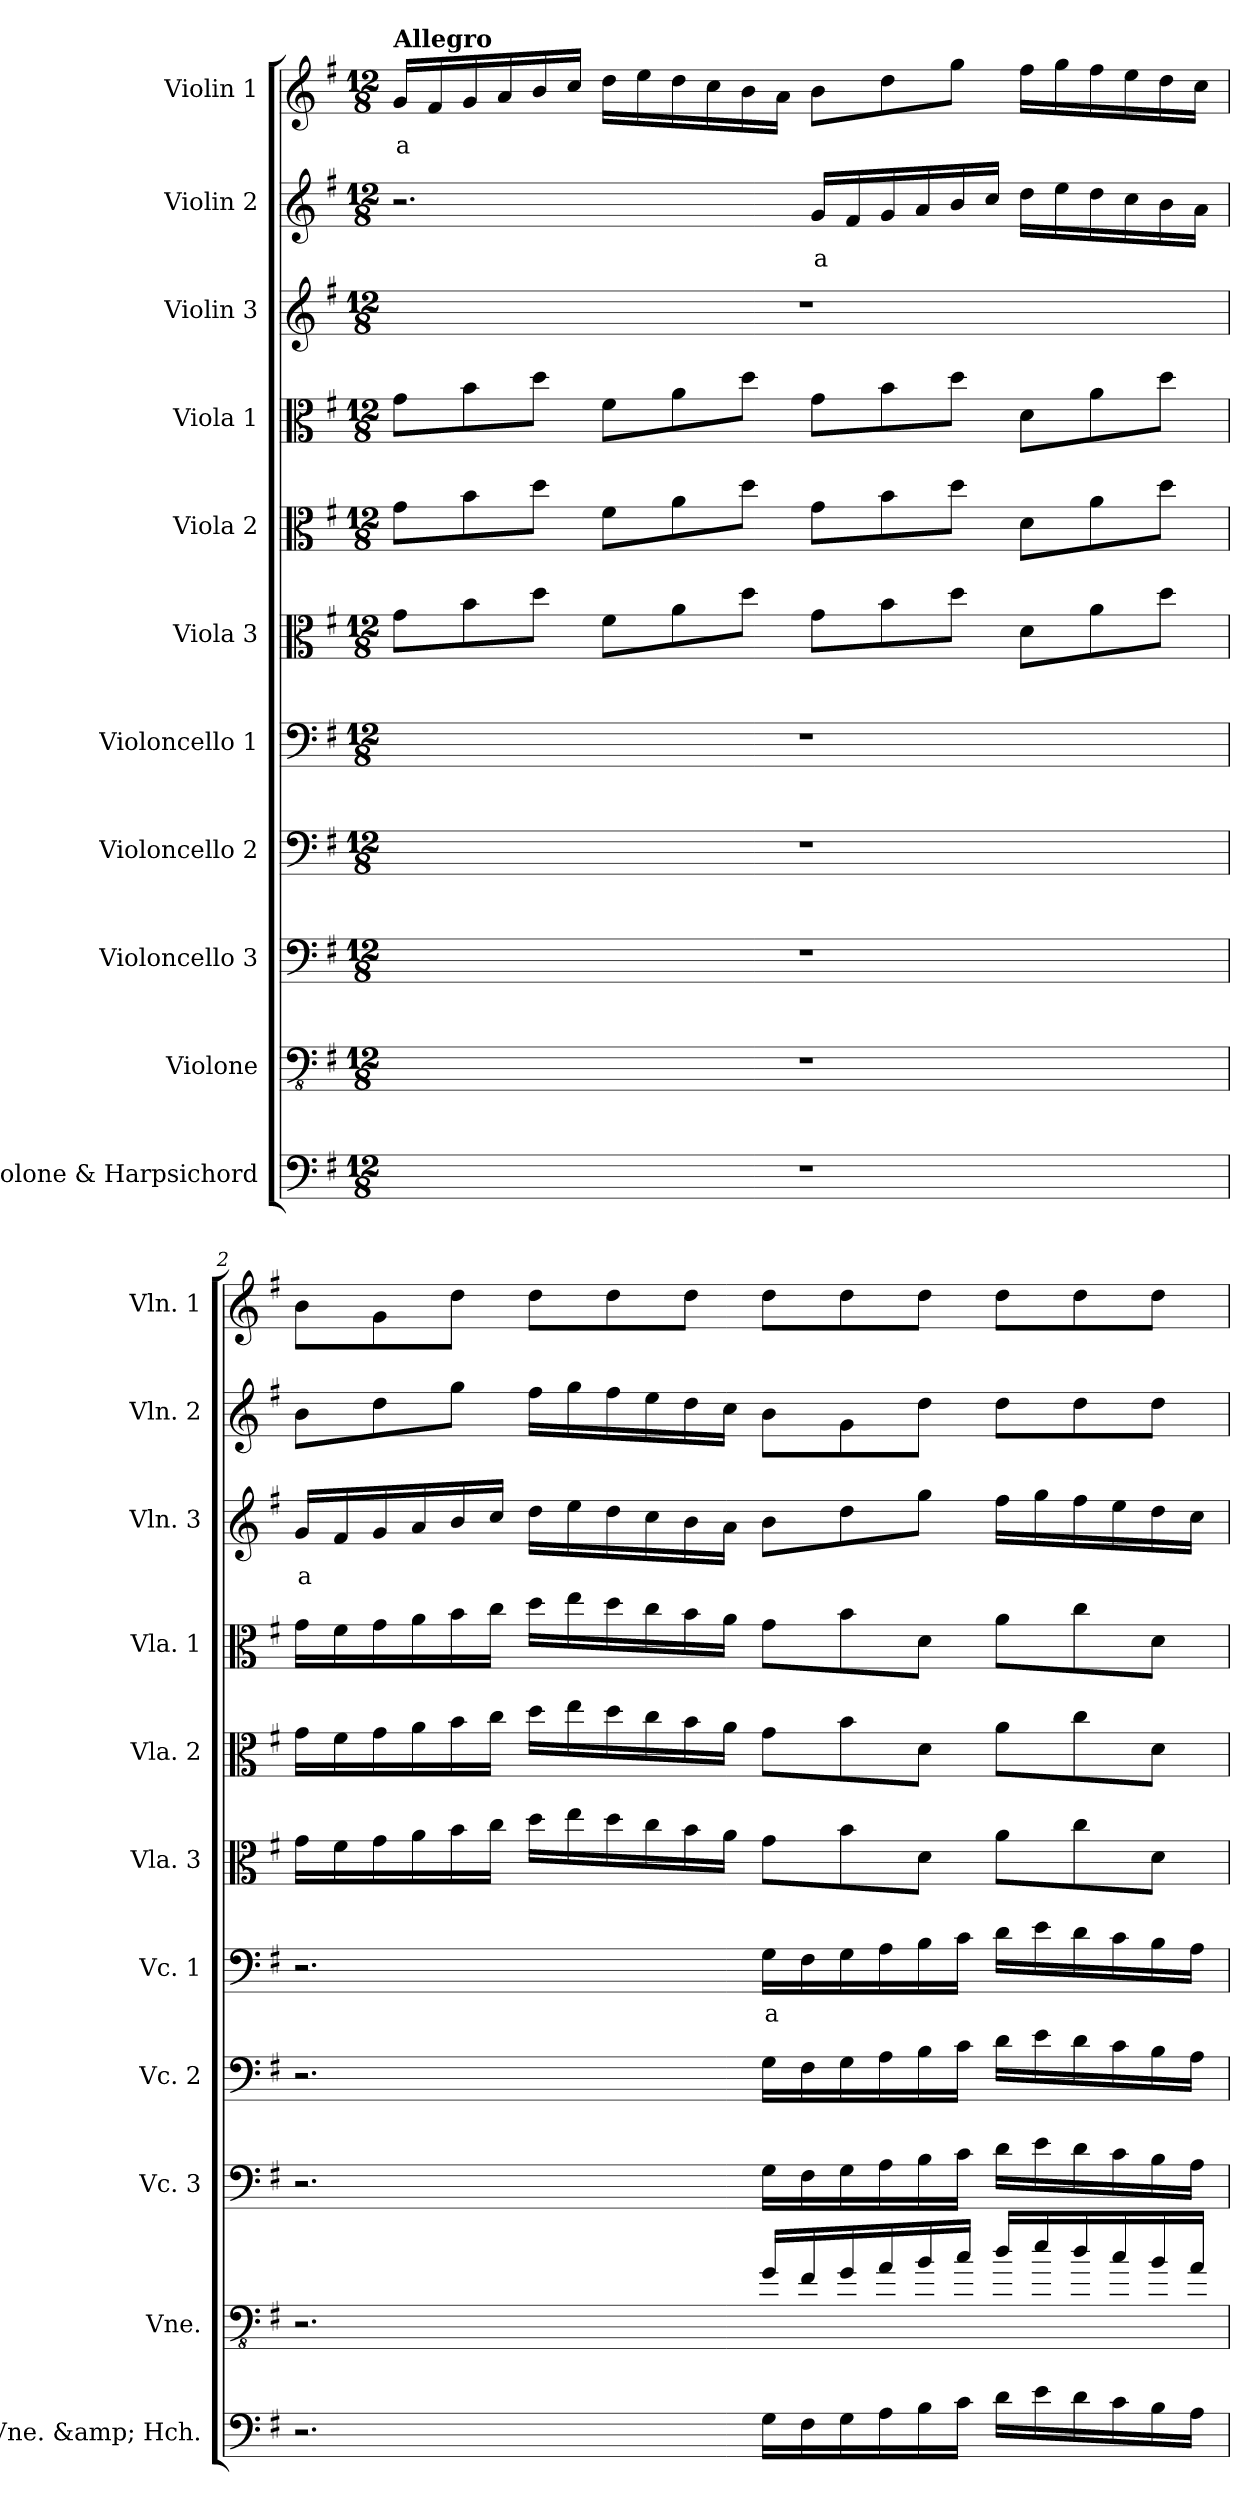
**kern	**kern	**kern	**kern	**kern	**text	**kern	**kern	**kern	**kern	**text	**kern	**text	**kern	**text
*part11	*part10	*part9	*part8	*part7	*part7	*part6	*part5	*part4	*part3	*part3	*part2	*part2	*part1	*part1
*staff11	*staff10	*staff9	*staff8	*staff7	*staff7	*staff6	*staff5	*staff4	*staff3	*staff3	*staff2	*staff2	*staff1	*staff1
*I"Violone &amp; Harpsichord	*I"Violone	*I"Violoncello 3	*I"Violoncello 2	*I"Violoncello 1	*	*I"Viola 3	*I"Viola 2	*I"Viola 1	*I"Violin 3	*	*I"Violin 2	*	*I"Violin 1	*
*I'Vne. &amp; Hch.	*I'Vne.	*I'Vc. 3	*I'Vc. 2	*I'Vc. 1	*	*I'Vla. 3	*I'Vla. 2	*I'Vla. 1	*I'Vln. 3	*	*I'Vln. 2	*	*I'Vln. 1	*
*	*stria5	*	*	*	*	*	*	*	*	*	*	*	*	*
*clefF4	*clefFv4	*clefF4	*clefF4	*clefF4	*	*clefC3	*clefC3	*clefC3	*clefG2	*	*clefG2	*	*clefG2	*
*	*ITrd7c12	*	*	*	*	*	*	*	*	*	*	*	*	*
*k[f#]	*k[f#]	*k[f#]	*k[f#]	*k[f#]	*	*k[f#]	*k[f#]	*k[f#]	*k[f#]	*	*k[f#]	*	*k[f#]	*
*M12/8	*M12/8	*M12/8	*M12/8	*M12/8	*	*M12/8	*M12/8	*M12/8	*M12/8	*	*M12/8	*	*M12/8	*
=1	=1	=1	=1	=1	=1	=1	=1	=1	=1	=1	=1	=1	=1	=1
!	!	!	!	!	!	!	!	!	!	!	!	!	!LO:TX:a:B:t=Allegro	!
!	!	!	!	!	!	!	!	!	!	!	!	!	!	!LO:LY:color=#FF0000
1.r	1.r	1.r	1.r	1.r	.	8g\L	8g\L	8g\L	1.r	.	2.r	.	16g/LL	a
.	.	.	.	.	.	.	.	.	.	.	.	.	16f#/	.
.	.	.	.	.	.	8b\	8b\	8b\	.	.	.	.	16g/	.
.	.	.	.	.	.	.	.	.	.	.	.	.	16a/	.
.	.	.	.	.	.	8dd\J	8dd\J	8dd\J	.	.	.	.	16b/	.
.	.	.	.	.	.	.	.	.	.	.	.	.	16cc/JJ	.
.	.	.	.	.	.	8f#\L	8f#\L	8f#\L	.	.	.	.	16dd\LL	.
.	.	.	.	.	.	.	.	.	.	.	.	.	16ee\	.
.	.	.	.	.	.	8a\	8a\	8a\	.	.	.	.	16dd\	.
.	.	.	.	.	.	.	.	.	.	.	.	.	16cc\	.
.	.	.	.	.	.	8dd\J	8dd\J	8dd\J	.	.	.	.	16b\	.
.	.	.	.	.	.	.	.	.	.	.	.	.	16a\JJ	.
!	!	!	!	!	!	!	!	!	!	!	!	!LO:LY:color=#FF0000	!	!
.	.	.	.	.	.	8g\L	8g\L	8g\L	.	.	16g/LL	a	8b\L	.
.	.	.	.	.	.	.	.	.	.	.	16f#/	.	.	.
.	.	.	.	.	.	8b\	8b\	8b\	.	.	16g/	.	8dd\	.
.	.	.	.	.	.	.	.	.	.	.	16a/	.	.	.
.	.	.	.	.	.	8dd\J	8dd\J	8dd\J	.	.	16b/	.	8gg\J	.
.	.	.	.	.	.	.	.	.	.	.	16cc/JJ	.	.	.
.	.	.	.	.	.	8d\L	8d\L	8d\L	.	.	16dd\LL	.	16ff#\LL	.
.	.	.	.	.	.	.	.	.	.	.	16ee\	.	16gg\	.
.	.	.	.	.	.	8a\	8a\	8a\	.	.	16dd\	.	16ff#\	.
.	.	.	.	.	.	.	.	.	.	.	16cc\	.	16ee\	.
.	.	.	.	.	.	8dd\J	8dd\J	8dd\J	.	.	16b\	.	16dd\	.
.	.	.	.	.	.	.	.	.	.	.	16a\JJ	.	16cc\JJ	.
=2	=2	=2	=2	=2	=2	=2	=2	=2	=2	=2	=2	=2	=2	=2
!	!	!	!	!	!	!	!	!	!	!LO:LY:color=#FF0000	!	!	!	!
2.r	2.r	2.r	2.r	2.r	.	16g\LL	16g\LL	16g\LL	16g/LL	a	8b\L	.	8b\L	.
.	.	.	.	.	.	16f#\	16f#\	16f#\	16f#/	.	.	.	.	.
.	.	.	.	.	.	16g\	16g\	16g\	16g/	.	8dd\	.	8g\	.
.	.	.	.	.	.	16a\	16a\	16a\	16a/	.	.	.	.	.
.	.	.	.	.	.	16b\	16b\	16b\	16b/	.	8gg\J	.	8dd\J	.
.	.	.	.	.	.	16cc\JJ	16cc\JJ	16cc\JJ	16cc/JJ	.	.	.	.	.
.	.	.	.	.	.	16dd\LL	16dd\LL	16dd\LL	16dd\LL	.	16ff#\LL	.	8dd\L	.
.	.	.	.	.	.	16ee\	16ee\	16ee\	16ee\	.	16gg\	.	.	.
.	.	.	.	.	.	16dd\	16dd\	16dd\	16dd\	.	16ff#\	.	8dd\	.
.	.	.	.	.	.	16cc\	16cc\	16cc\	16cc\	.	16ee\	.	.	.
.	.	.	.	.	.	16b\	16b\	16b\	16b\	.	16dd\	.	8dd\J	.
.	.	.	.	.	.	16a\JJ	16a\JJ	16a\JJ	16a\JJ	.	16cc\JJ	.	.	.
!	!	!	!	!	!LO:LY:color=#FF0000	!	!	!	!	!	!	!	!	!
16G\LL	16GG/LL	16G\LL	16G\LL	16G\LL	a	8g\L	8g\L	8g\L	8b\L	.	8b\L	.	8dd\L	.
16F#\	16FF#/	16F#\	16F#\	16F#\	.	.	.	.	.	.	.	.	.	.
16G\	16GG/	16G\	16G\	16G\	.	8b\	8b\	8b\	8dd\	.	8g\	.	8dd\	.
16A\	16AA/	16A\	16A\	16A\	.	.	.	.	.	.	.	.	.	.
16B\	16BB/	16B\	16B\	16B\	.	8d\J	8d\J	8d\J	8gg\J	.	8dd\J	.	8dd\J	.
16c\JJ	16C/JJ	16c\JJ	16c\JJ	16c\JJ	.	.	.	.	.	.	.	.	.	.
16d\LL	16D/LL	16d\LL	16d\LL	16d\LL	.	8a\L	8a\L	8a\L	16ff#\LL	.	8dd\L	.	8dd\L	.
16e\	16E/	16e\	16e\	16e\	.	.	.	.	16gg\	.	.	.	.	.
16d\	16D/	16d\	16d\	16d\	.	8cc\	8cc\	8cc\	16ff#\	.	8dd\	.	8dd\	.
16c\	16C/	16c\	16c\	16c\	.	.	.	.	16ee\	.	.	.	.	.
16B\	16BB/	16B\	16B\	16B\	.	8d\J	8d\J	8d\J	16dd\	.	8dd\J	.	8dd\J	.
16A\JJ	16AA/JJ	16A\JJ	16A\JJ	16A\JJ	.	.	.	.	16cc\JJ	.	.	.	.	.
=	=	=	=	=	=	=	=	=	=	=	=	=	=	=
*-	*-	*-	*-	*-	*-	*-	*-	*-	*-	*-	*-	*-	*-	*-
